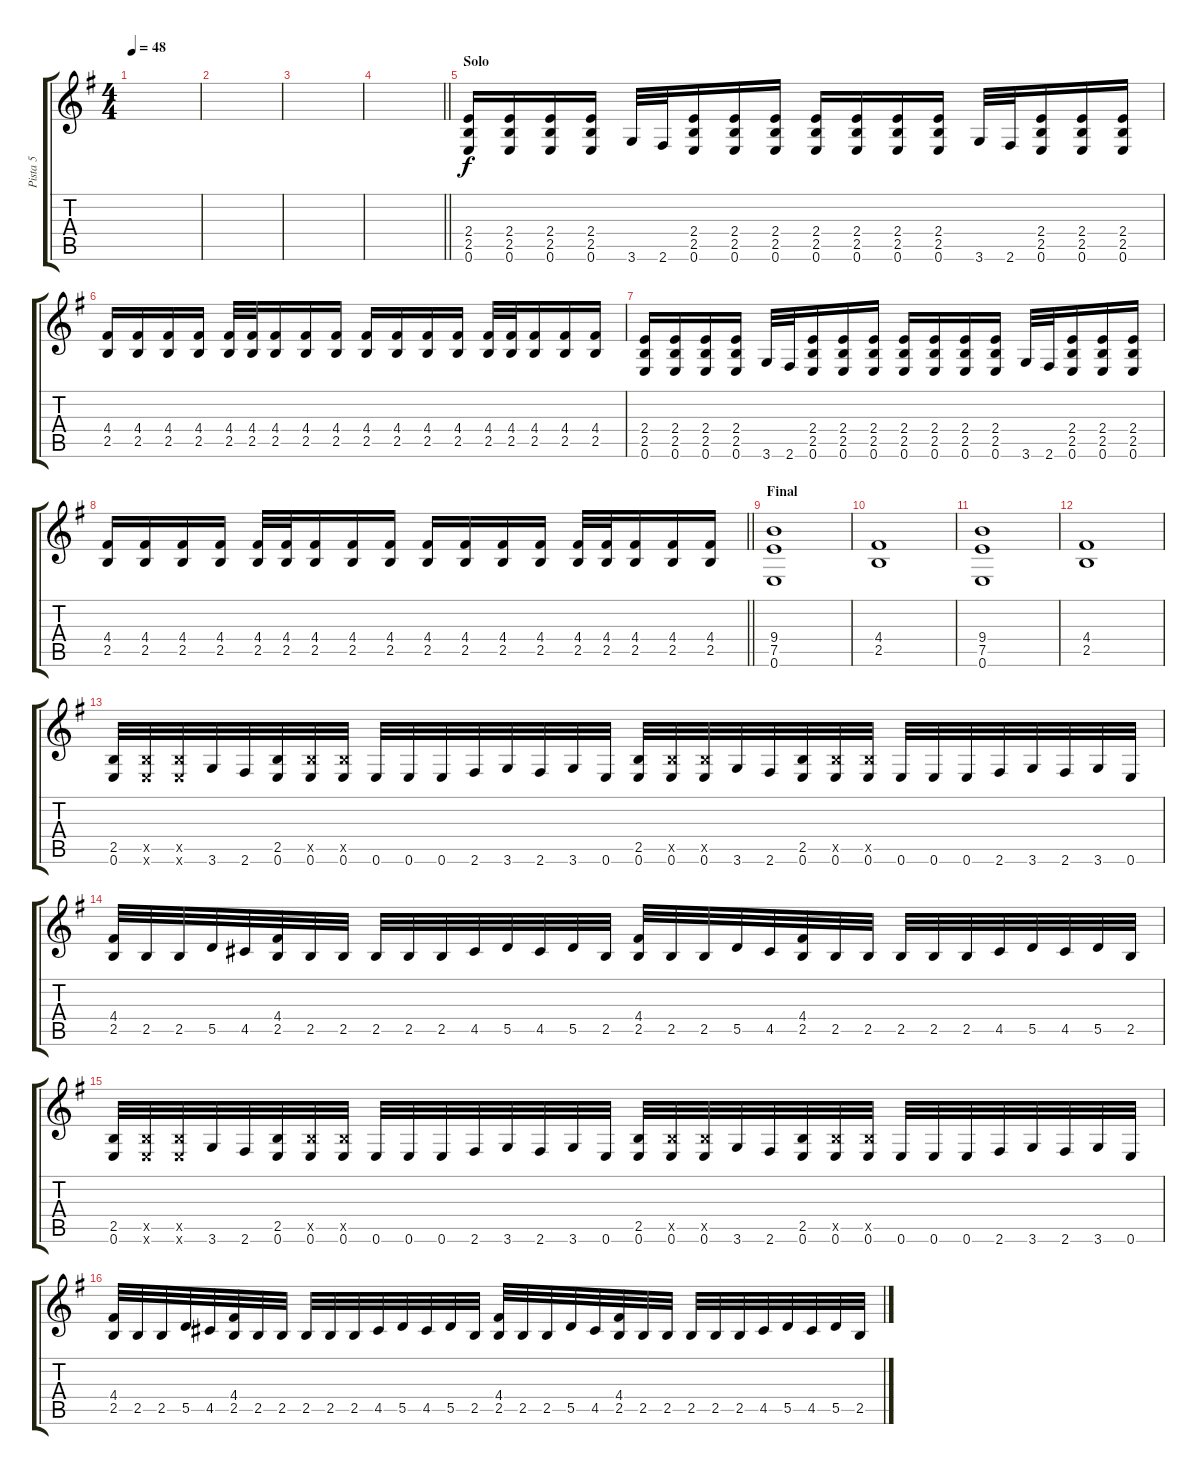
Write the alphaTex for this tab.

\track ("Pista 5" "Pista 5") {instrument electricguitarclean}
\staff {score tabs}
\tuning (E4 B3 G3 D3 A2 E2) {hide}
\ts (4 4)
\tempo 48
\clef g2
\ks g
|
|
|
\barLineRight lightlight
|
\section ("" "Solo")
(2.4 2.5 0.6).16 (2.4 2.5 0.6).16 (2.4 2.5 0.6).16 (2.4 2.5 0.6).16 3.6.32 2.6.32 (2.4 2.5 0.6).16 (2.4 2.5 0.6).16 (2.4 2.5 0.6).16 (2.4 2.5 0.6).16 (2.4 2.5 0.6).16 (2.4 2.5 0.6).16 (2.4 2.5 0.6).16 3.6.32 2.6.32 (2.4 2.5 0.6).16 (2.4 2.5 0.6).16 (2.4 2.5 0.6).16 |
(4.4 2.5).16 (4.4 2.5).16 (4.4 2.5).16 (4.4 2.5).16 (4.4 2.5).32 (4.4 2.5).32 (4.4 2.5).16 (4.4 2.5).16 (4.4 2.5).16 (4.4 2.5).16 (4.4 2.5).16 (4.4 2.5).16 (4.4 2.5).16 (4.4 2.5).32 (4.4 2.5).32 (4.4 2.5).16 (4.4 2.5).16 (4.4 2.5).16 |
(2.4 2.5 0.6).16 (2.4 2.5 0.6).16 (2.4 2.5 0.6).16 (2.4 2.5 0.6).16 3.6.32 2.6.32 (2.4 2.5 0.6).16 (2.4 2.5 0.6).16 (2.4 2.5 0.6).16 (2.4 2.5 0.6).16 (2.4 2.5 0.6).16 (2.4 2.5 0.6).16 (2.4 2.5 0.6).16 3.6.32 2.6.32 (2.4 2.5 0.6).16 (2.4 2.5 0.6).16 (2.4 2.5 0.6).16 |
\barLineRight lightlight
(4.4 2.5).16 (4.4 2.5).16 (4.4 2.5).16 (4.4 2.5).16 (4.4 2.5).32 (4.4 2.5).32 (4.4 2.5).16 (4.4 2.5).16 (4.4 2.5).16 (4.4 2.5).16 (4.4 2.5).16 (4.4 2.5).16 (4.4 2.5).16 (4.4 2.5).32 (4.4 2.5).32 (4.4 2.5).16 (4.4 2.5).16 (4.4 2.5).16 |
\section ("" "Final")
(9.4 7.5 0.6).1 |
(4.4 2.5).1 |
(9.4 7.5 0.6).1 |
(4.4 2.5).1 |
(2.5 0.6).32 (2.5{x} 0.6{x}).32 (2.5{x} 0.6{x}).32 3.6.32 2.6.32 (2.5 0.6).32 (2.5{x} 0.6).32 (2.5{x} 0.6).32 0.6.32 0.6.32 0.6.32 2.6.32 3.6.32 2.6.32 3.6.32 0.6.32 (2.5 0.6).32 (2.5{x} 0.6).32 (2.5{x} 0.6).32 3.6.32 2.6.32 (2.5 0.6).32 (2.5{x} 0.6).32 (2.5{x} 0.6).32 0.6.32 0.6.32 0.6.32 2.6.32 3.6.32 2.6.32 3.6.32 0.6.32 |
(4.4 2.5).32 2.5.32 2.5.32 5.5.32 4.5.32 (4.4 2.5).32 2.5.32 2.5.32 2.5.32 2.5.32 2.5.32 4.5.32 5.5.32 4.5.32 5.5.32 2.5.32 (4.4 2.5).32 2.5.32 2.5.32 5.5.32 4.5.32 (4.4 2.5).32 2.5.32 2.5.32 2.5.32 2.5.32 2.5.32 4.5.32 5.5.32 4.5.32 5.5.32 2.5.32 |
(2.5 0.6).32 (2.5{x} 0.6{x}).32 (2.5{x} 0.6{x}).32 3.6.32 2.6.32 (2.5 0.6).32 (2.5{x} 0.6).32 (2.5{x} 0.6).32 0.6.32 0.6.32 0.6.32 2.6.32 3.6.32 2.6.32 3.6.32 0.6.32 (2.5 0.6).32 (2.5{x} 0.6).32 (2.5{x} 0.6).32 3.6.32 2.6.32 (2.5 0.6).32 (2.5{x} 0.6).32 (2.5{x} 0.6).32 0.6.32 0.6.32 0.6.32 2.6.32 3.6.32 2.6.32 3.6.32 0.6.32 |
(4.4 2.5).32 2.5.32 2.5.32 5.5.32 4.5.32 (4.4 2.5).32 2.5.32 2.5.32 2.5.32 2.5.32 2.5.32 4.5.32 5.5.32 4.5.32 5.5.32 2.5.32 (4.4 2.5).32 2.5.32 2.5.32 5.5.32 4.5.32 (4.4 2.5).32 2.5.32 2.5.32 2.5.32 2.5.32 2.5.32 4.5.32 5.5.32 4.5.32 5.5.32 2.5.32
